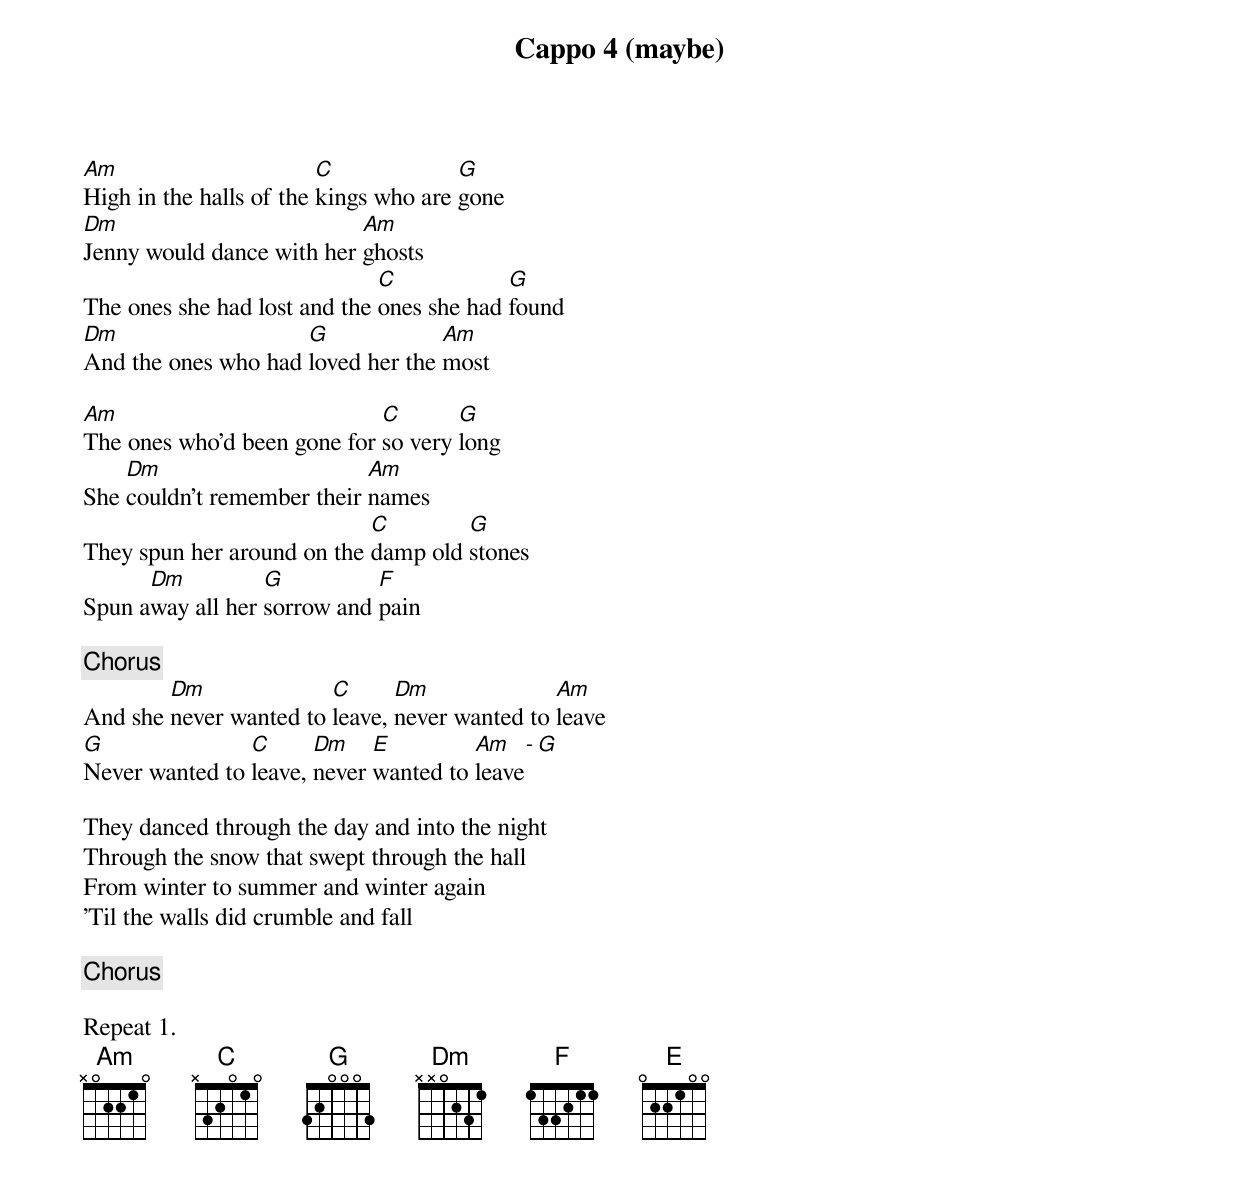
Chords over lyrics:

Cappo 4 (maybe)

Am                       C             G
High in the halls of the kings who are gone
Dm                         Am
Jenny would dance with her ghosts
                              C            G
The ones she had lost and the ones she had found
Dm                   G             Am
And the ones who had loved her the most

Am                           C       G
The ones who'd been gone for so very long
    Dm                      Am
She couldn't remember their names
                            C        G
They spun her around on the damp old stones
      Dm          G          F
Spun away all her sorrow and pain

[Chorus]
        Dm              C      Dm              Am
And she never wanted to leave, never wanted to leave
G               C      Dm    E         Am    - G
Never wanted to leave, never wanted to leave

They danced through the day and into the night
Through the snow that swept through the hall
From winter to summer and winter again
'Til the walls did crumble and fall

[Chorus]

Repeat 1.
